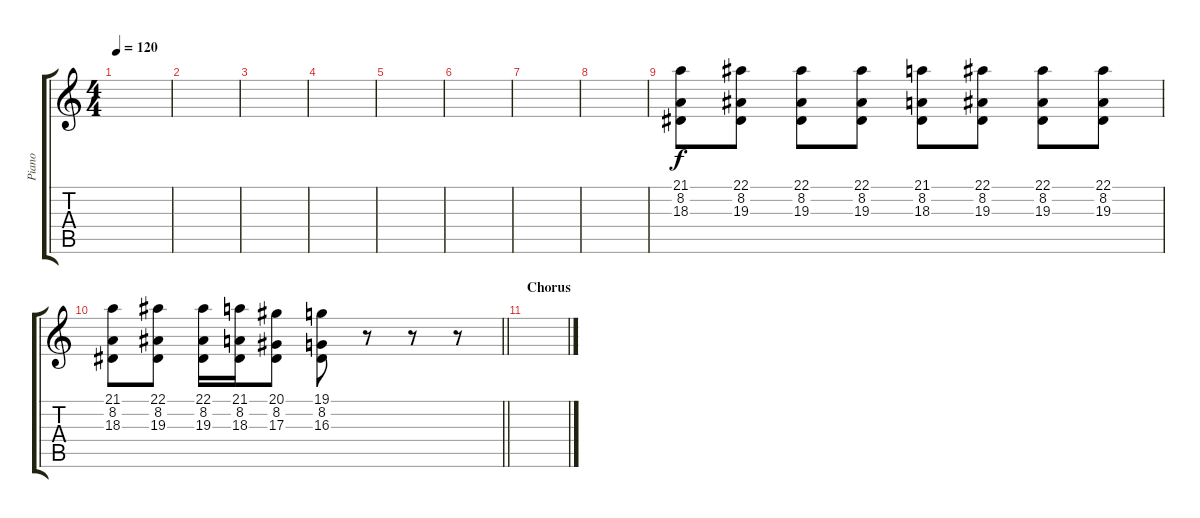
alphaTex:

\track ("Piano" "Piano") {instrument acousticgrandpiano}
\staff {score tabs}
\tuning (C4 G3 Eb3 Bb2 F2 C2) {hide}
\ts (4 4)
\tempo 120
\clef g2
\ks c
|
|
|
|
|
|
|
|
(21.1 8.2 18.3).8 (22.1 8.2 19.3).8 (22.1 8.2 19.3).8 (22.1 8.2 19.3).8 (21.1 8.2 18.3).8 (22.1 8.2 19.3).8 (22.1 8.2 19.3).8 (22.1 8.2 19.3).8 |
\barLineRight lightlight
(21.1 8.2 18.3).8 (22.1 8.2 19.3).8 (22.1 8.2 19.3).16 (21.1 8.2 18.3).16 (20.1 8.2 17.3).8 (19.1 8.2 16.3).8 r.8 r.8 r.8 |
\section ("" "Chorus")
